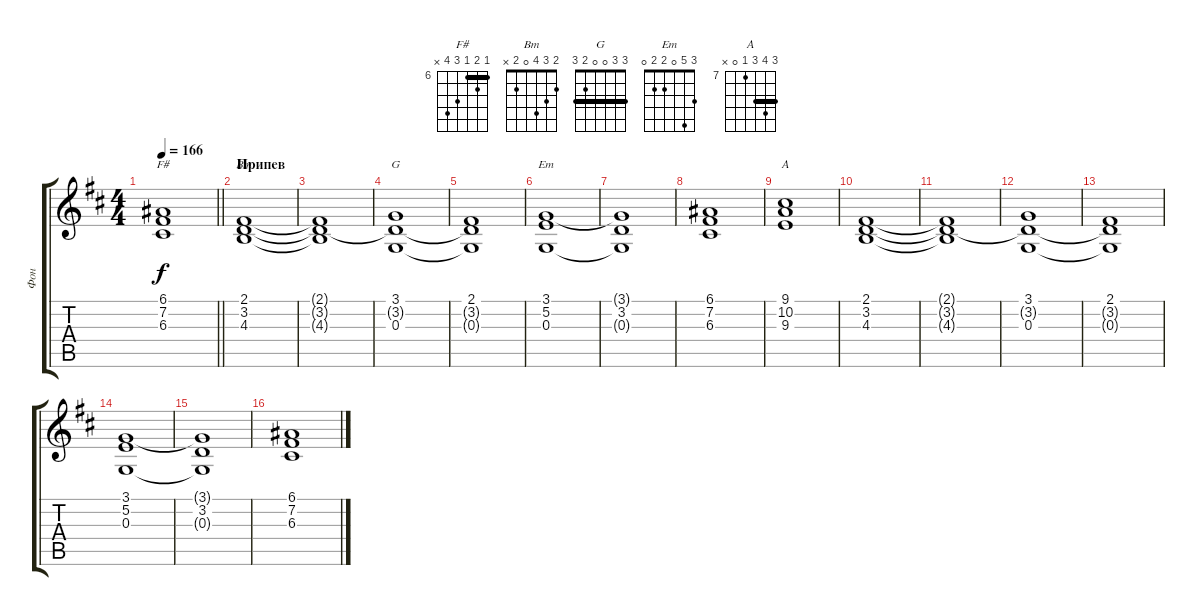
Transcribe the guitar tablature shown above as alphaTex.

\track ("Фон" "Фон") {instrument pad2warm}
\staff {score tabs}
\tuning (E4 B3 G3 D3 A2 E2) {hide}
\chord ("F#" 6 7 6 8 9 x) {firstfret 6 barre 6}
\chord ("Bm" 2 3 4 0 2 x)
\chord ("G" 3 3 0 0 2 3) {barre 3}
\chord ("Em" 3 5 0 2 2 0)
\chord ("A" 9 10 9 7 0 x) {firstfret 7 barre 9}
\ts (4 4)
\tempo 166
\clef g2
\barLineRight lightlight
\ks bminor
(6.1{t} 7.2{t} 6.3{t}).1{ch "F#" dy f} |
\section ("" "Припев")
(2.1 3.2 4.3).1{ch "Bm"} |
(2.1{t} 3.2{t} 4.3{t}).1 |
(3.1 3.2{t} 0.3).1{ch "G"} |
(2.1 3.2{t} 0.3{t}).1 |
(3.1 5.2 0.3).1{ch "Em"} |
(3.1{t} 3.2 0.3{t}).1 |
(6.1 7.2 6.3).1 |
(9.1 10.2 9.3).1{ch "A"} |
(2.1 3.2 4.3).1 |
(2.1{t} 3.2{t} 4.3{t}).1 |
(3.1 3.2{t} 0.3).1 |
(2.1 3.2{t} 0.3{t}).1 |
(3.1 5.2 0.3).1 |
(3.1{t} 3.2 0.3{t}).1 |
(6.1 7.2 6.3).1
